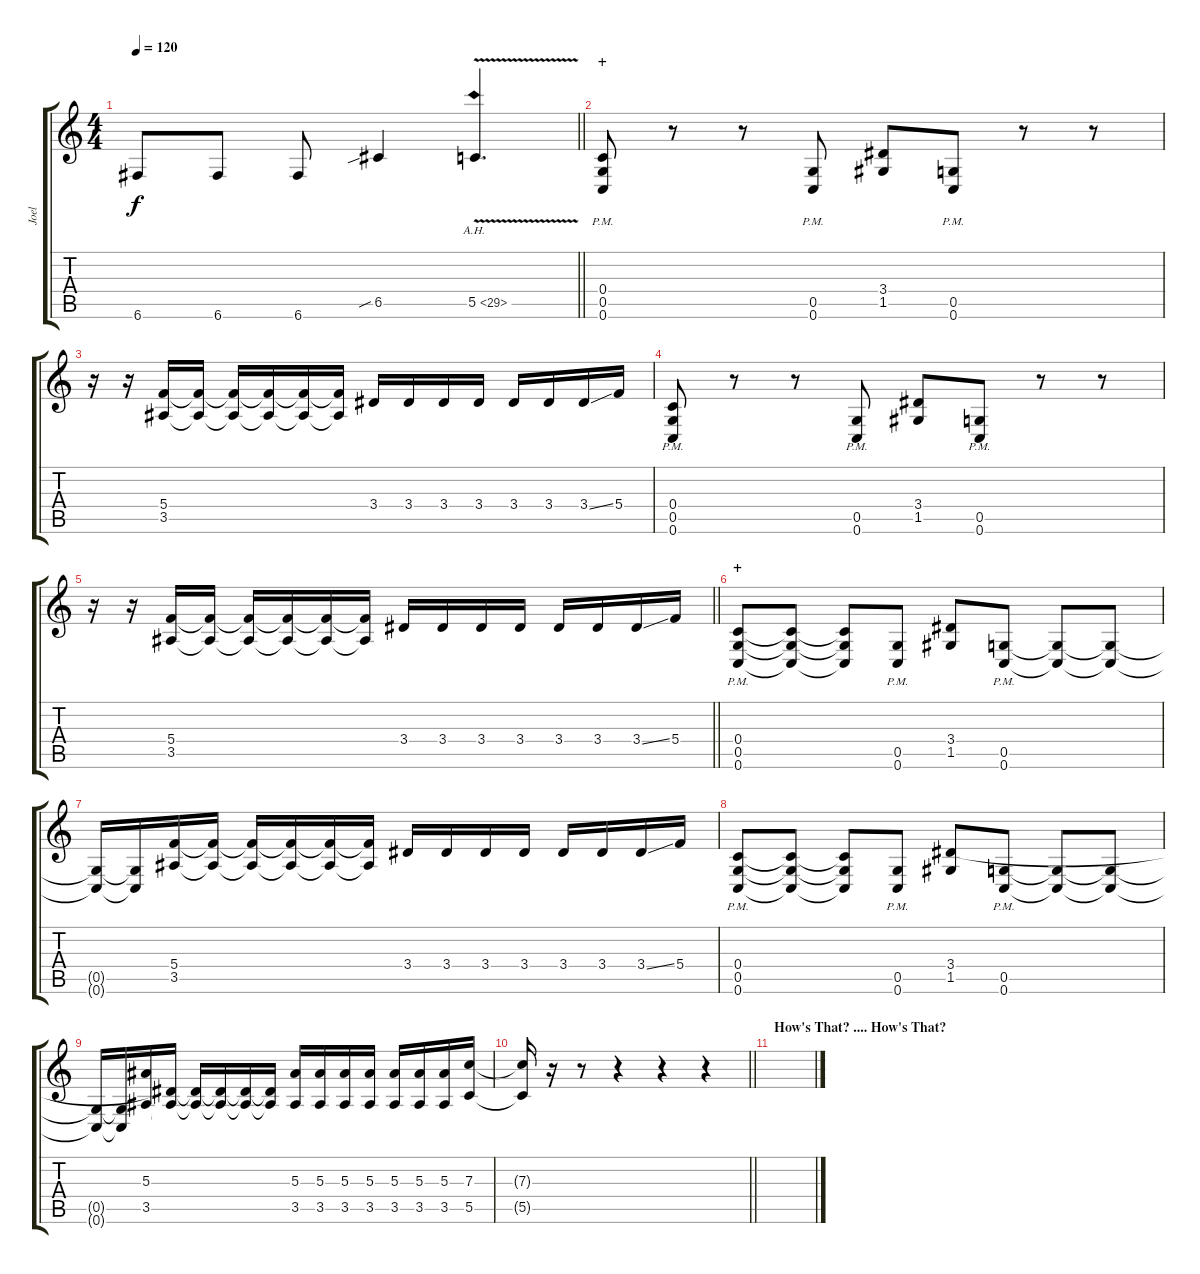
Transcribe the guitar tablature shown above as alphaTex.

\track ("Joel" "Joel") {instrument distortionguitar}
\staff {score tabs}
\tuning (D4 A3 F3 C3 G2 C2) {hide}
\ts (4 4)
\tempo 120
\clef g2
\barLineRight lightlight
\ks c
6.6{t}.8{dy f} 6.6.8 6.6.8 6.5{sib}.4 5.5{ah 24 v}.4{d} |
\section ("" "+")
(0.4{pm} 0.5{pm} 0.6{pm}).8 r.8 r.8 (0.5{pm} 0.6{pm}).8 (3.4 1.5).8 (0.5{pm} 0.6{pm}).8 r.8 r.8 |
r.16 r.16 (5.4 3.5).16 (5.4{t} 3.5{t}).16 (5.4{t} 3.5{t}).16 (5.4{t} 3.5{t}).16 (5.4{t} 3.5{t}).16 (5.4{t} 3.5{t}).16 3.4.16 3.4.16 3.4.16 3.4.16 3.4.16 3.4.16 3.4{ss}.16 5.4.16 |
(0.4{pm} 0.5{pm} 0.6{pm}).8 r.8 r.8 (0.5{pm} 0.6{pm}).8 (3.4 1.5).8 (0.5{pm} 0.6{pm}).8 r.8 r.8 |
\barLineRight lightlight
r.16 r.16 (5.4 3.5).16 (5.4{t} 3.5{t}).16 (5.4{t} 3.5{t}).16 (5.4{t} 3.5{t}).16 (5.4{t} 3.5{t}).16 (5.4{t} 3.5{t}).16 3.4.16 3.4.16 3.4.16 3.4.16 3.4.16 3.4.16 3.4{ss}.16 5.4.16 |
\section ("" "+")
(0.4{pm} 0.5{pm} 0.6{pm}).8 (0.4{t} 0.5{t} 0.6{t}).8 (0.4{t} 0.5{t} 0.6{t}).8 (0.5{pm} 0.6{pm}).8 (3.4 1.5).8 (0.5{pm} 0.6{pm}).8 (0.5{t} 0.6{t}).8 (0.5{t} 0.6{t}).8 |
(0.5{t} 0.6{t}).16 (0.5{t} 0.6{t}).16 (5.4 3.5).16 (5.4{t} 3.5{t}).16 (5.4{t} 3.5{t}).16 (5.4{t} 3.5{t}).16 (5.4{t} 3.5{t}).16 (5.4{t} 3.5{t}).16 3.4.16 3.4.16 3.4.16 3.4.16 3.4.16 3.4.16 3.4{ss}.16 5.4.16 |
(0.4{pm} 0.5{pm} 0.6{pm}).8 (0.4{t} 0.5{t} 0.6{t}).8 (0.4{t} 0.5{t} 0.6{t}).8 (0.5{pm} 0.6{pm}).8 (3.4 1.5).8 (0.5{pm} 0.6{pm}).8 (0.5{t} 0.6{t}).8 (0.5{t} 0.6{t}).8 |
(0.5{t} 0.6{t}).16 (0.5{t} 0.6{t}).16 (5.3 3.5).16 (3.4{t} 3.5{t}).16 (3.4{t} 3.5{t}).16 (3.4{t} 3.5{t}).16 (3.4{t} 3.5{t}).16 (3.4{t} 3.5{t}).16 (5.3 3.5).16 (5.3 3.5).16 (5.3 3.5).16 (5.3 3.5).16 (5.3 3.5).16 (5.3 3.5).16 (5.3 3.5).16 (7.3 5.5).16 |
\barLineRight lightlight
(7.3{t} 5.5{t}).16 r.16 r.8 r.4 r.4 r.4 |
\section ("" "How's That? .... How's That?")
